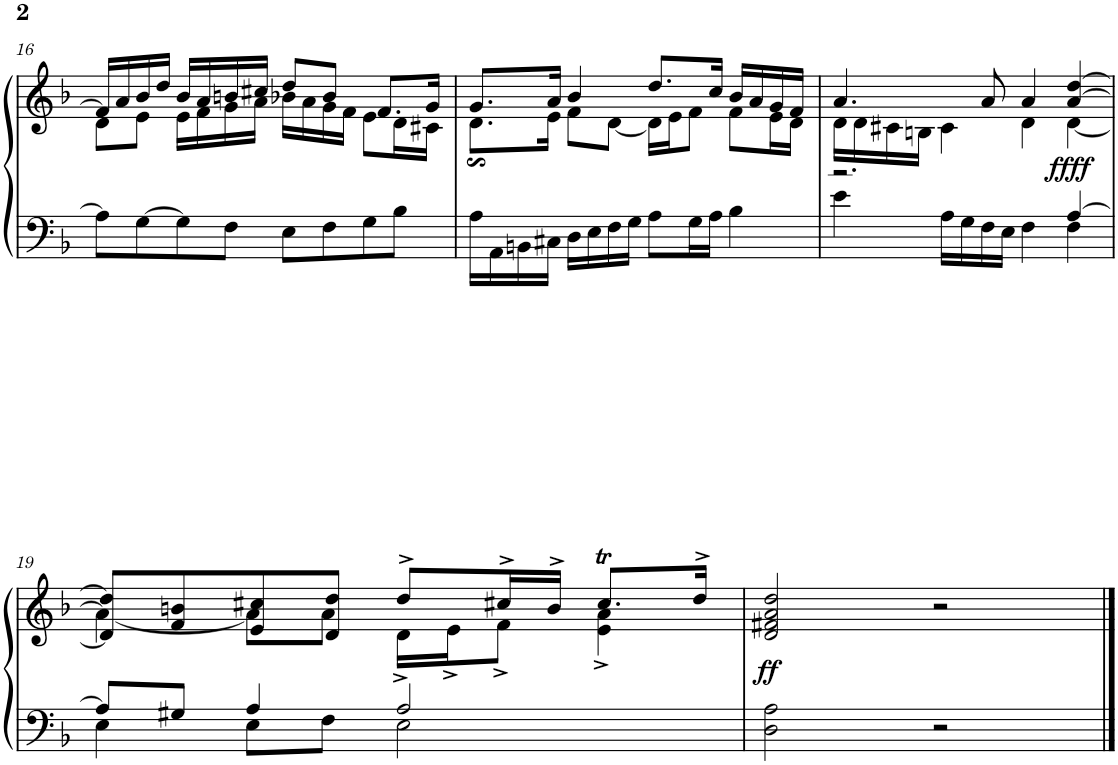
**kern	**kern	**dynam
*part1	*part1	*part1
*staff2	*staff1	*staff1/2
*I"Piano	*	*
*I'Pno.	*	*
!!LO:PB:g=z
*clefF4	*clefG2	*
*k[b-]	*k[b-]	*
*M4/4	*M4/4	*
=16	=16	=16
*	*^	*
8A\L]	16f/LL]	8d\L	.
.	16a/	.	.
[8G\	16b-/	8e\J	.
.	16dd/JJ	.	.
8G\]	16b-/LL	16e\LL	.
.	16a/	16f\	.
8F\J	16bn/	16g\	.
.	16cc#X/JJ	16a\JJ	.
8E\L	8dd/L	16b-X\LL	.
.	.	16a\	.
8F\	8b-/J	16g\	.
.	.	16f\JJ	.
8G\	8.f/L	8e\L	.
8B-\J	.	16d\L	.
.	16g/Jk	16c#X\JJ	.
=17	=17	=17	=17
16A\LL	8.g/L	8.ds$SS\L	.
16AA\	.	.	.
16BBn\	.	.	.
16C#X\JJ	16a/Jk	16e\Jk	.
16D\LL	4b-/	8f\L	.
16E\	.	.	.
16F\	.	[8d\J	.
16G\JJ	.	.	.
8A\L	8.dd/L	16d\LL]	.
.	.	16e\J	.
16G\L	.	8f\J	.
16A\JJ	16cc/Jk	.	.
4B-\	16b-/LL	8f\L	.
.	16a/	.	.
.	16g/	16e\L	.
.	16f/JJ	16d\JJ	.
=18	=18	=18	=18
*^	*	*	*
2.r	4e\	4.a/	16d\LL	.
.	.	.	16d\	.
.	.	.	16c#X\	.
.	.	.	16Bn\JJ	.
.	16A\LL	.	4c#\	.
.	16G\	.	.	.
.	16F\	8a/	.	.
.	16E\JJ	.	.	.
.	4F\	4a/	4d\	.
!	!	!	!	!LO:DY:b
[4A/	4F\	[4a/ [4dd/	[4d\	ffff
!!LO:LB:g=z	!!
=19	=19	=19	=19	=19
8A/L]	4E\	8d/] 8dd/]L	4a\_	.
8G#X/J	.	8f/ 8bn/	.	.
4A/	8E\L	8e/ 8cc#X/	8a\L]	.
.	8F\J	8d/ 8dd/J	8a\J	.
2A/	2E\	8dd^/L	16d^\LL	.
.	.	.	16e^\J	.
.	.	16cc#X^/L	8f^\J	.
.	.	16b^/JJ	.	.
.	.	8.cc#t/L	4e\^ 4a\^	.
.	.	16dd^/Jk	.	.
*v	*v	*	*	*
*	*v	*v	*
=20	=20	=20
!	!	!LO:DY:b
2D\ 2A\	2d/ 2f#X/ 2a/ 2dd/	ff
2r	2r	.
==	==	==
*-	*-	*-
